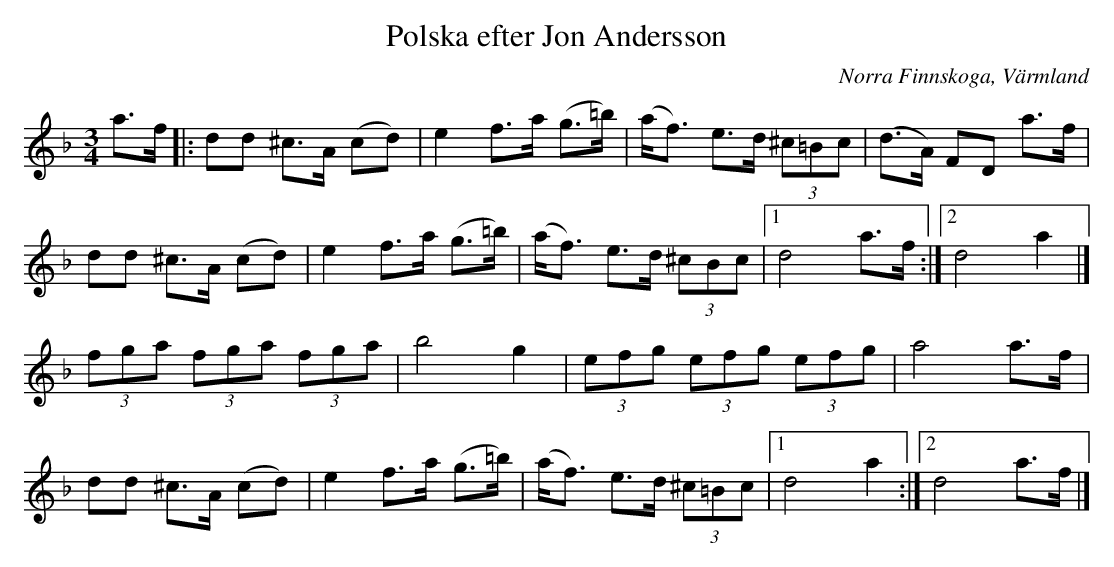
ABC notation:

X:1
T:Polska efter Jon Andersson
O:Norra Finnskoga, Värmland
M:3/4
L:1/8
K:Dm
a3/2f/2|:dd ^c3/2A/2 (cd)|e2 f3/2a/2 (g3/2=b/2)| (a/2f3/2) e3/2d/2 (3^c=Bc|(d3/2A/2) FD a3/2f/2|
dd ^c3/2A/2 (cd)|e2 f3/2a/2 (g3/2=b/2)| (a/2f3/2) e3/2d/2 (3^cBc|1 d4  a3/2f/2:|2 d4  a2|]
(3fga (3fga (3fga|b4 g2|(3efg (3efg (3efg|a4 a3/2f/2|
dd ^c3/2A/2 (cd)|e2 f3/2a/2 (g3/2=b/2)| (a/2f3/2) e3/2d/2 (3^c=Bc|1 d4  a2:|2 d4  a3/2f/2|]
